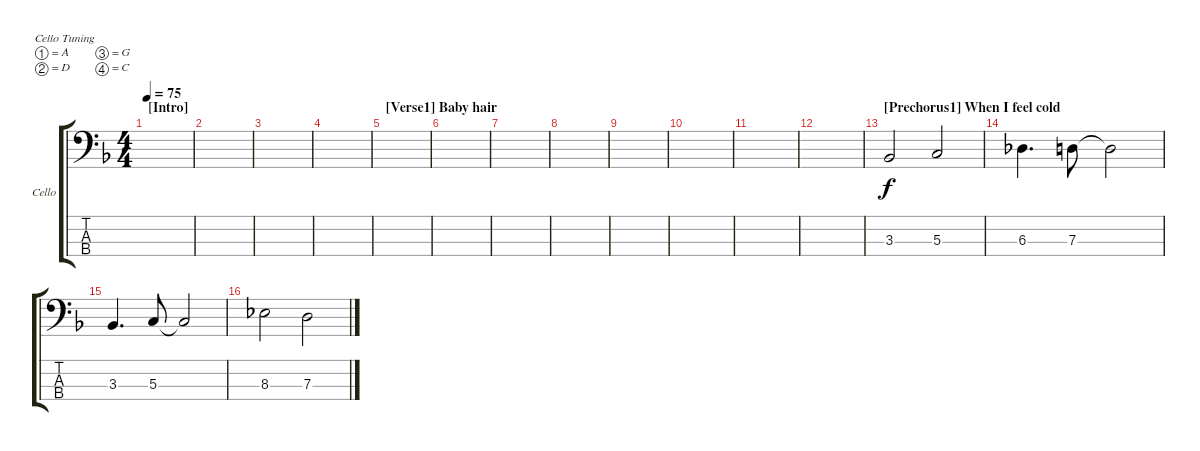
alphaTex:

\defaultSystemsLayout 4
\bracketExtendMode groupsimilarinstruments
\firstSystemTrackNameOrientation horizontal
\otherSystemsTrackNameOrientation horizontal
\track ("Cello" "Cello") {instrument cello}
\staff {score tabs}
\tuning (A3 D3 G2 C2)
\ts (4 4)
\section ("" "[Intro]")
\tempo 75
\clef f4
\scale
0.509881
\ks dminor
|
\scale
0.245059 |
\scale
0.245059 |
\scale
0.333333 |
\section ("" "[Verse1] Baby hair")
\scale
0.333333 |
\scale
0.333333 |
\scale
0.333333 |
\scale
0.333333 |
\scale
0.333333 |
\scale
0.333333 |
\scale
0.333333 |
\scale
0.333333 |
\section ("" "[Prechorus1] When I feel cold")
\scale
0.333333 3.3.2 5.3.2 |
\scale
0.333333 6.3.4{d} 7.3.8 7.3{t}.2 |
\scale
0.333333 3.3.4{d} 5.3.8 5.3{t}.2 |
\scale
0.333333 8.3.2 7.3.2
